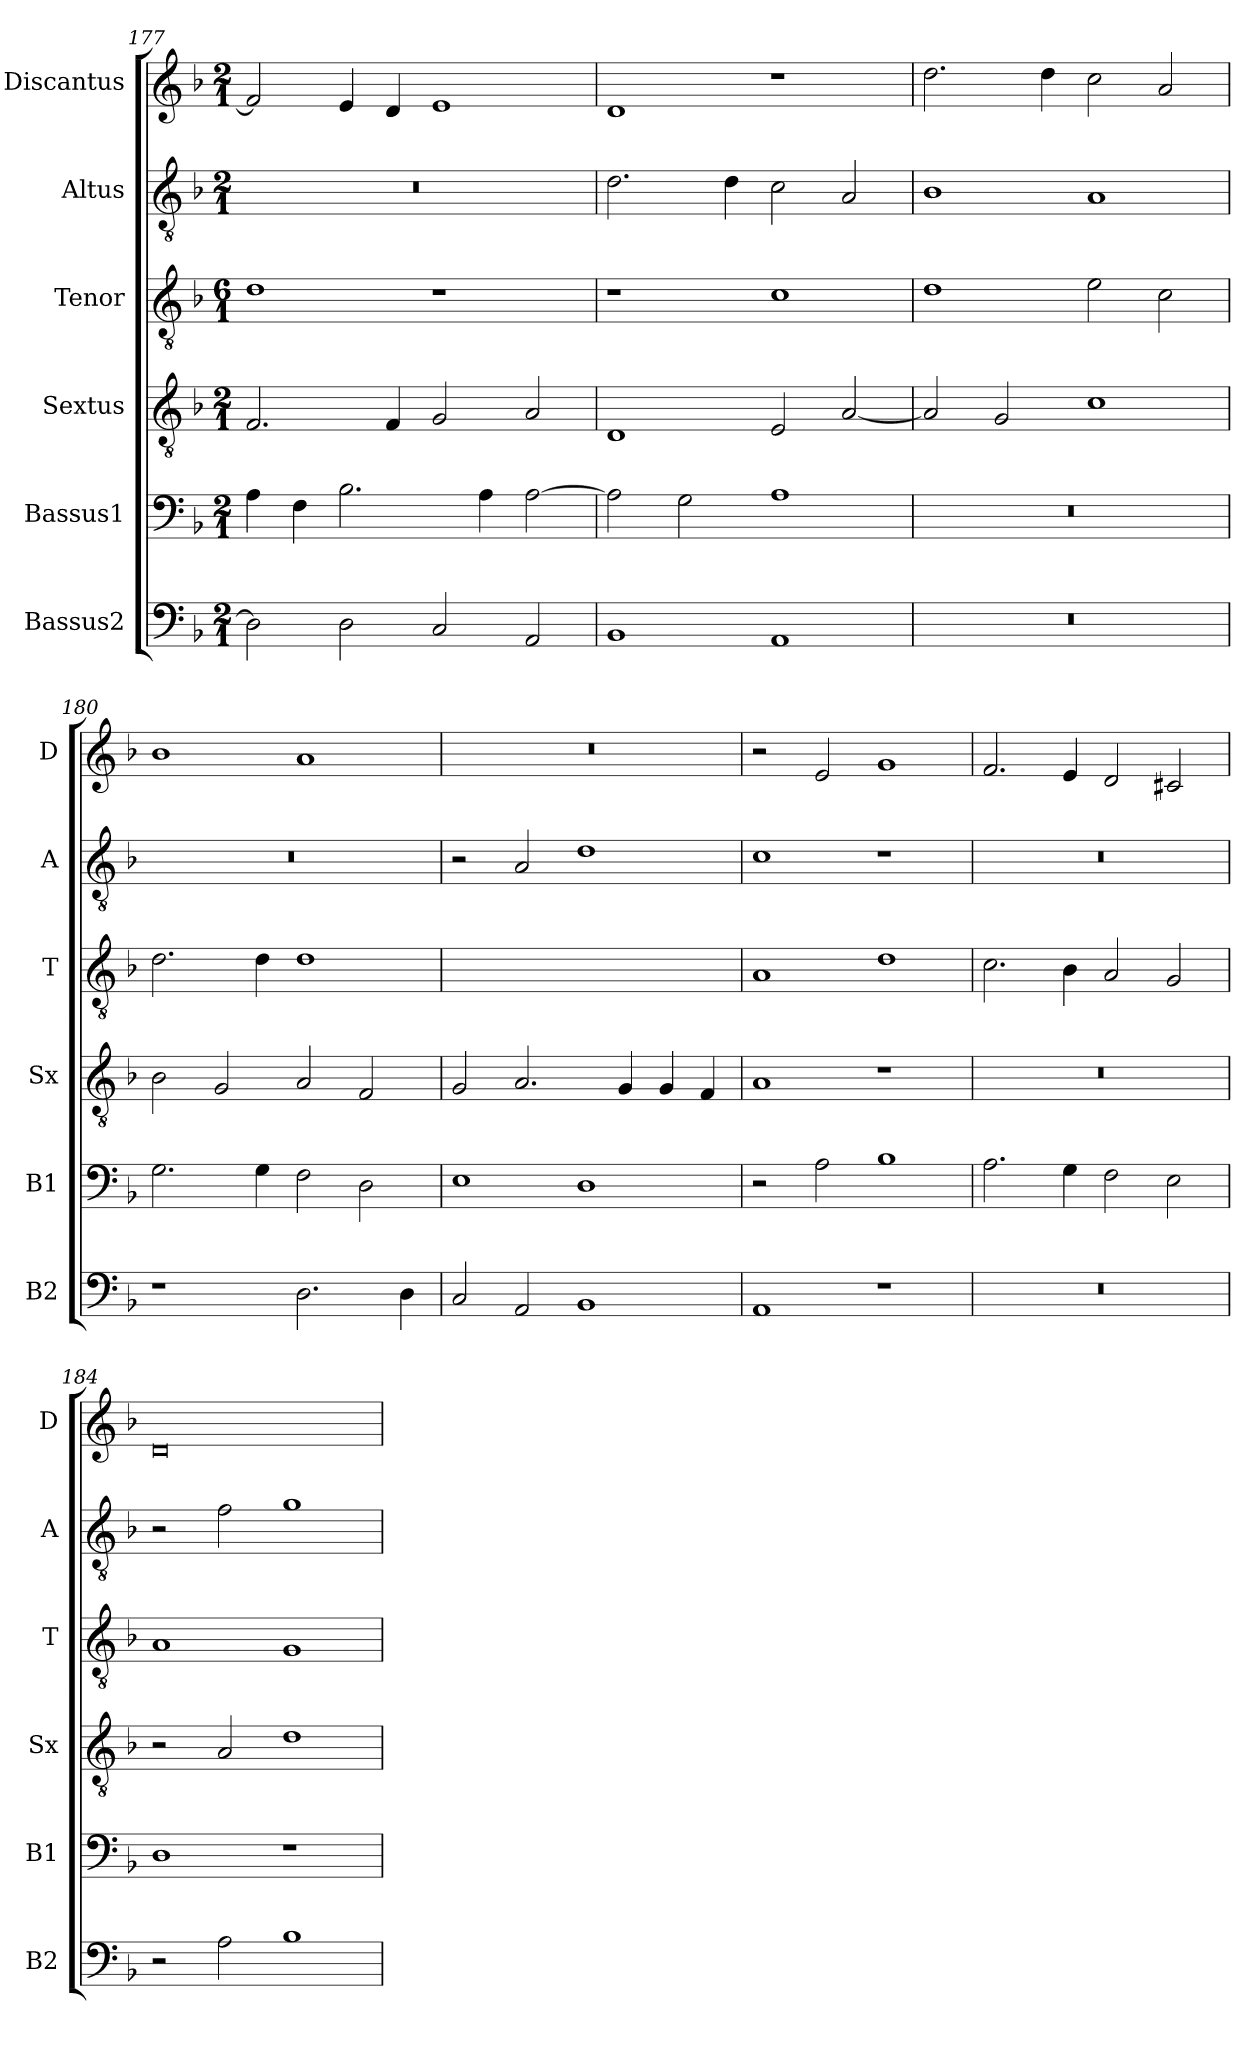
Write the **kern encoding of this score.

**kern	**kern	**kern	**kern	**kern	**kern
*part6	*part5	*part4	*part3	*part2	*part1
*staff6	*staff5	*staff4	*staff3	*staff2	*staff1
*I"Bassus2	*I"Bassus1	*I"Sextus	*I"Tenor	*I"Altus	*I"Discantus
*I'B2	*I'B1	*I'Sx	*I'T	*I'A	*I'D
*clefF4	*clefF4	*clefGv2	*clefGv2	*clefGv2	*clefG2
*k[b-]	*k[b-]	*k[b-]	*k[b-]	*k[b-]	*k[b-]
*M2/1	*M2/1	*M2/1	*M6/1	*M2/1	*M2/1
=177	=177	=177	=177	=177	=177
2D\]	4A\	2.F/	1d	0r	2f/]
.	4F\	.	.	.	.
2D\	2.B-\	.	.	.	4e/
.	.	4F/	.	.	4d/
2C/	.	2G/	1r	.	1e
.	4A\	.	.	.	.
2AA/	[2A\	2A/	.	.	.
=178	=178	=178	=178	=178	=178
1BB-	2A\]	1D	1r	2.d\	1d
.	2G\	.	.	.	.
.	.	.	.	4d\	.
1AA	1A	2E/	1c	2c\	1r
.	.	[2A/	.	2A/	.
=179	=179	=179	=179	=179	=179
0r	0r	2A/]	1d	1B-	2.dd\
.	.	2G/	.	.	.
.	.	.	.	.	4dd\
.	.	1c	2e\	1A	2cc\
.	.	.	2c\	.	2a/
=180	=180	=180	=180	=180	=180
1r	2.G\	2B-\	2.d\	0r	1b-
.	.	2G/	.	.	.
.	4G\	.	4d\	.	.
2.D\	2F\	2A/	1d	.	1a
.	2D\	2F/	.	.	.
4D\	.	.	.	.	.
=181	=181	=181	=181	=181	=181
2C/	1E	2G/	0r	2r	0r
2AA/	.	2.A/	.	2A/	.
1BB-	1D	.	.	1d	.
.	.	4G/	.	.	.
.	.	4G/	.	.	.
.	.	4F/	.	.	.
=182	=182	=182	=182	=182	=182
1AA	2r	1A	1A	1c	2r
.	2A\	.	.	.	2e/
1r	1B-	1r	1d	1r	1g
=183	=183	=183	=183	=183	=183
0r	2.A\	0r	2.c\	0r	2.f/
.	4G\	.	4B-\	.	4e/
.	2F\	.	2A/	.	2d/
.	2E\	.	2G/	.	2c#X/
=184	=184	=184	=184	=184	=184
2r	1D	2r	1A	2r	0d
2A\	.	2A/	.	2f\	.
1B-	1r	1d	1G	1g	.
=	=	=	=	=	=
*-	*-	*-	*-	*-	*-
